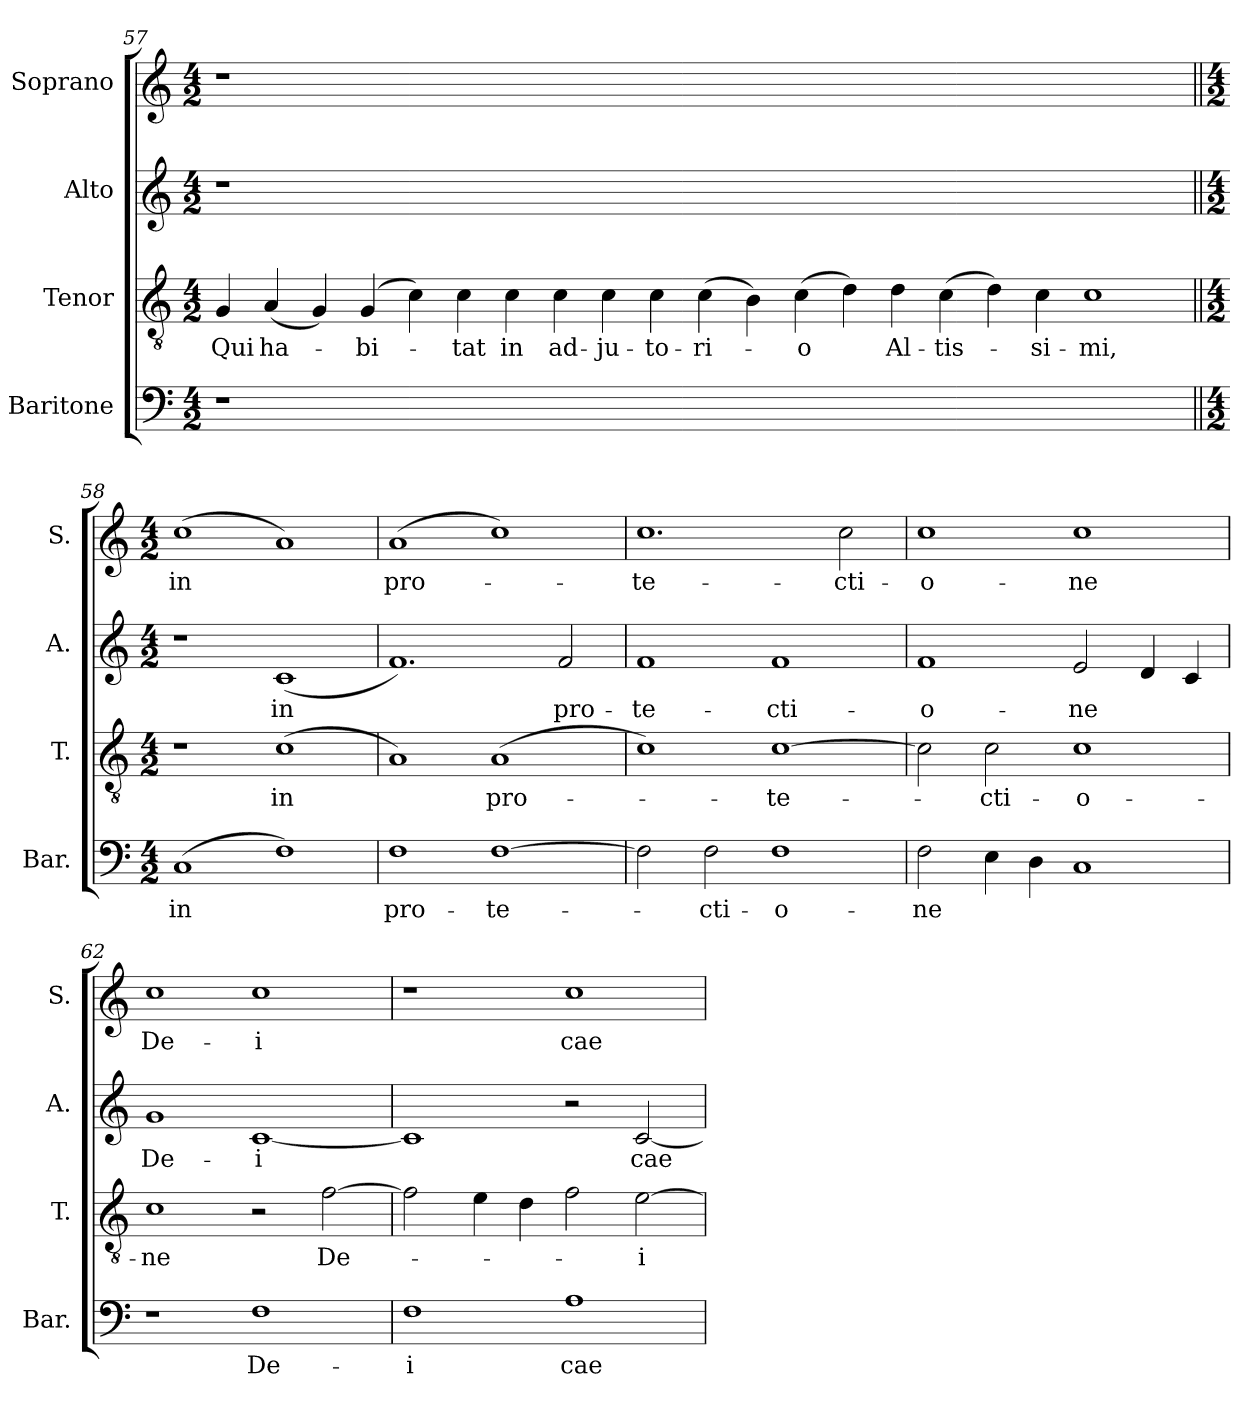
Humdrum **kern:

**kern	**text	**kern	**text	**kern	**text	**kern	**text
*part4	*part4	*part3	*part3	*part2	*part2	*part1	*part1
*staff4	*staff4	*staff3	*staff3	*staff2	*staff2	*staff1	*staff1
*I"Baritone	*	*I"Tenor	*	*I"Alto	*	*I"Soprano	*
*I'Bar.	*	*I'T.	*	*I'A.	*	*I'S.	*
!!LO:LB:g=z
*clefF4	*	*clefGv2	*	*clefG2	*	*clefG2	*
*	*	*ITrd7c12	*	*	*	*	*
*k[]	*	*k[]	*	*k[]	*	*k[]	*
*C:	*	*C:	*	*C:	*	*C:	*
*M4/2	*	*M4/2	*	*M4/2	*	*M4/2	*
=57	=57	=57	=57	=57	=57	=57	=57
!LO:N:vis=1	!	!	!	!	!	!	!
!	!	!	!LO:LY:b:color=#000000	!LO:N:vis=1	!	!LO:N:vis=1	!
0r	.	4GGi/	Qui	0r	.	0r	.
!	!	!	!LO:LY:b:color=#000000	!	!	!	!
.	.	(4AAi/	ha-	.	.	.	.
.	.	4GGi/)	.	.	.	.	.
!	!	!	!LO:LY:b:color=#000000	!	!	!	!
.	.	(4GGi/	-bi-	.	.	.	.
.	.	4Ci\)	.	.	.	.	.
!	!	!	!LO:LY:b:color=#000000	!	!	!	!
.	.	4Ci\	-tat	.	.	.	.
!	!	!	!LO:LY:b:color=#000000	!	!	!	!
.	.	4Ci\	in	.	.	.	.
!	!	!	!LO:LY:b:color=#000000	!	!	!	!
.	.	4Ci\	ad-	.	.	.	.
!	!	!	!LO:LY:b:color=#000000	!	!	!	!
2%7ryy	.	4Ci\	-ju-	2%7ryy	.	2%7ryy	.
!	!	!	!LO:LY:b:color=#000000	!	!	!	!
.	.	4Ci\	-to-	.	.	.	.
!	!	!	!LO:LY:b:color=#000000	!	!	!	!
.	.	(4Ci\	-ri-	.	.	.	.
.	.	4BBi\)	.	.	.	.	.
!	!	!	!LO:LY:b:color=#000000	!	!	!	!
.	.	(4Ci\	-o	.	.	.	.
.	.	4Di\)	.	.	.	.	.
!	!	!	!LO:LY:b:color=#000000	!	!	!	!
.	.	4Di\	Al-	.	.	.	.
!	!	!	!LO:LY:b:color=#000000	!	!	!	!
.	.	(4Ci\	-tis-	.	.	.	.
.	.	4Di\)	.	.	.	.	.
!	!	!	!LO:LY:b:color=#000000	!	!	!	!
.	.	4Ci\	-si-	.	.	.	.
!	!	!	!LO:LY:b:color=#000000	!	!	!	!
.	.	1Ci	-mi,	.	.	.	.
!!LO:LB:g=z
=58||	=58||	=58||	=58||	=58||	=58||	=58||	=58||
*M4/2	*	*M4/2	*	*M4/2	*	*M4/2	*
!	!LO:LY:b:color=#000000	!	!	!	!	!	!
!	!	!	!	!	!	!	!LO:LY:b:color=#000000
(1Ci	in	1r	.	1r	.	(1cci	in
!	!	!	!LO:LY:b:color=#000000	!	!	!	!
!	!	!	!	!	!LO:LY:b:color=#000000	!	!
1Fi)	.	(1Ci	in	(1ci	in	1ai)	.
=59	=59	=59	=59	=59	=59	=59	=59
!	!LO:LY:b:color=#000000	!	!	!	!	!	!
!	!	!	!	!	!	!	!LO:LY:b:color=#000000
1Fi	pro-	1AAi)	.	1.fi)	.	(1ai	pro-
!	!LO:LY:b:color=#000000	!	!	!	!	!	!
!	!	!	!LO:LY:b:color=#000000	!	!	!	!
[1Fi	-te-	(1AAi	pro-	.	.	1cci)	.
!	!	!	!	!	!LO:LY:b:color=#000000	!	!
.	.	.	.	2fi/	pro-	.	.
=60	=60	=60	=60	=60	=60	=60	=60
!	!	!	!	!	!LO:LY:b:color=#000000	!	!
!	!	!	!	!	!	!	!LO:LY:b:color=#000000
2Fi\]	.	1Ci)	.	1fi	-te-	1.cci	-te-
!	!LO:LY:b:color=#000000	!	!	!	!	!	!
2Fi\	-cti-	.	.	.	.	.	.
!	!LO:LY:b:color=#000000	!	!	!	!	!	!
!	!	!	!LO:LY:b:color=#000000	!	!	!	!
!	!	!	!	!	!LO:LY:b:color=#000000	!	!
1Fi	-o-	[1Ci	-te-	1fi	-cti-	.	.
!	!	!	!	!	!	!	!LO:LY:b:color=#000000
.	.	.	.	.	.	2cci\	-cti-
=61	=61	=61	=61	=61	=61	=61	=61
!	!LO:LY:b:color=#000000	!	!	!	!	!	!
!	!	!	!	!	!LO:LY:b:color=#000000	!	!
!	!	!	!	!	!	!	!LO:LY:b:color=#000000
2Fi\	-ne	2Ci\]	.	1fi	-o-	1cci	-o-
!	!	!	!LO:LY:b:color=#000000	!	!	!	!
4Ei\	.	2Ci\	-cti-	.	.	.	.
4Di\	.	.	.	.	.	.	.
!	!	!	!LO:LY:b:color=#000000	!	!	!	!
!	!	!	!	!	!LO:LY:b:color=#000000	!	!
!	!	!	!	!	!	!	!LO:LY:b:color=#000000
1Ci	.	1Ci	-o-	2ei/	-ne	1cci	-ne
.	.	.	.	4di/	.	.	.
.	.	.	.	4ci/	.	.	.
=62	=62	=62	=62	=62	=62	=62	=62
!	!	!	!LO:LY:b:color=#000000	!	!	!	!
!	!	!	!	!	!LO:LY:b:color=#000000	!	!
!	!	!	!	!	!	!	!LO:LY:b:color=#000000
1r	.	1Ci	-ne	1gi	De-	1cci	De-
!	!LO:LY:b:color=#000000	!	!	!	!	!	!
!	!	!	!	!	!LO:LY:b:color=#000000	!	!
!	!	!	!	!	!	!	!LO:LY:b:color=#000000
1Fi	De-	2r	.	[1ci	-i	1cci	-i
!	!	!	!LO:LY:b:color=#000000	!	!	!	!
.	.	[2Fi\	De-	.	.	.	.
=63	=63	=63	=63	=63	=63	=63	=63
!	!LO:LY:b:color=#000000	!	!	!	!	!	!
1Fi	-i	2Fi\]	.	1ci]	.	1r	.
.	.	4Ei\	.	.	.	.	.
.	.	4Di\	.	.	.	.	.
!	!LO:LY:b:color=#000000	!	!	!	!	!	!
!	!	!	!	!	!	!	!LO:LY:b:color=#000000
1Ai	cae-	2Fi\	.	2r	.	1cci	cae-
!	!	!	!LO:LY:b:color=#000000	!	!	!	!
!	!	!	!	!	!LO:LY:b:color=#000000	!	!
.	.	[2Ei\	-i	[2ci/	cae-	.	.
=	=	=	=	=	=	=	=
*-	*-	*-	*-	*-	*-	*-	*-
